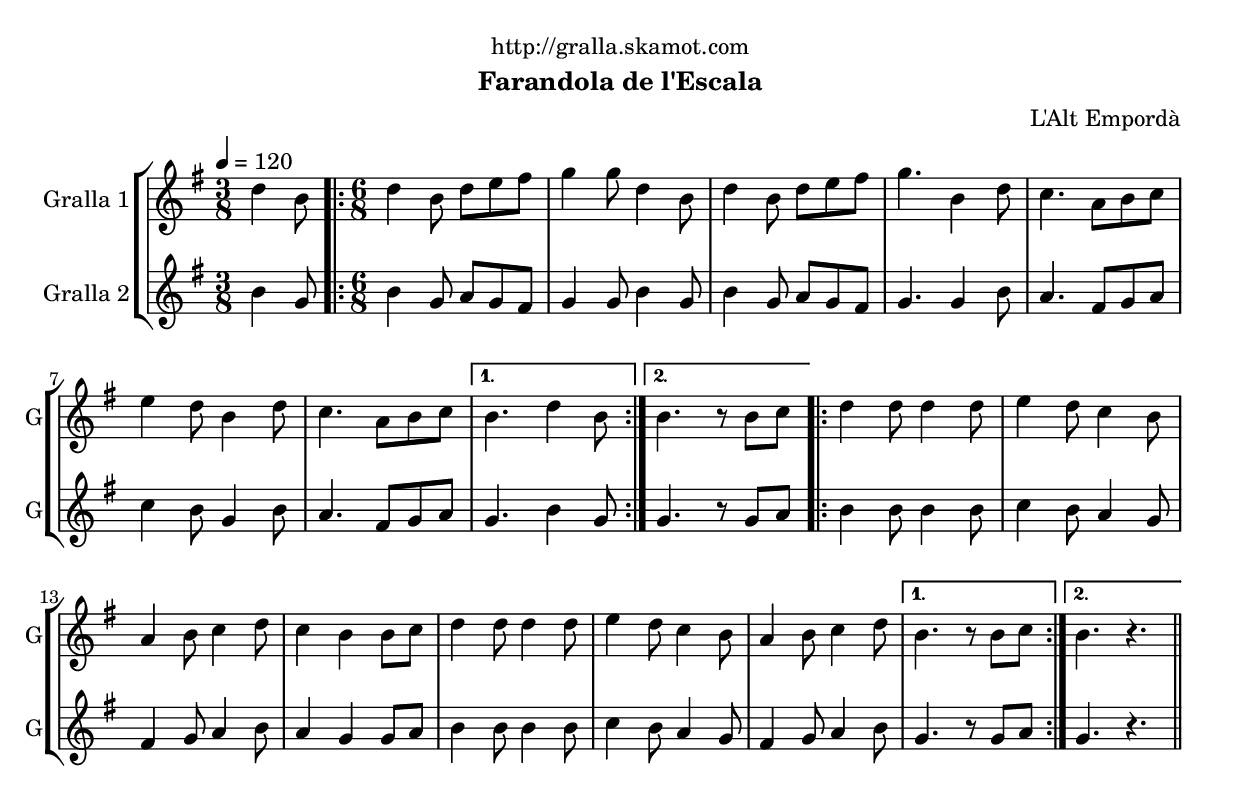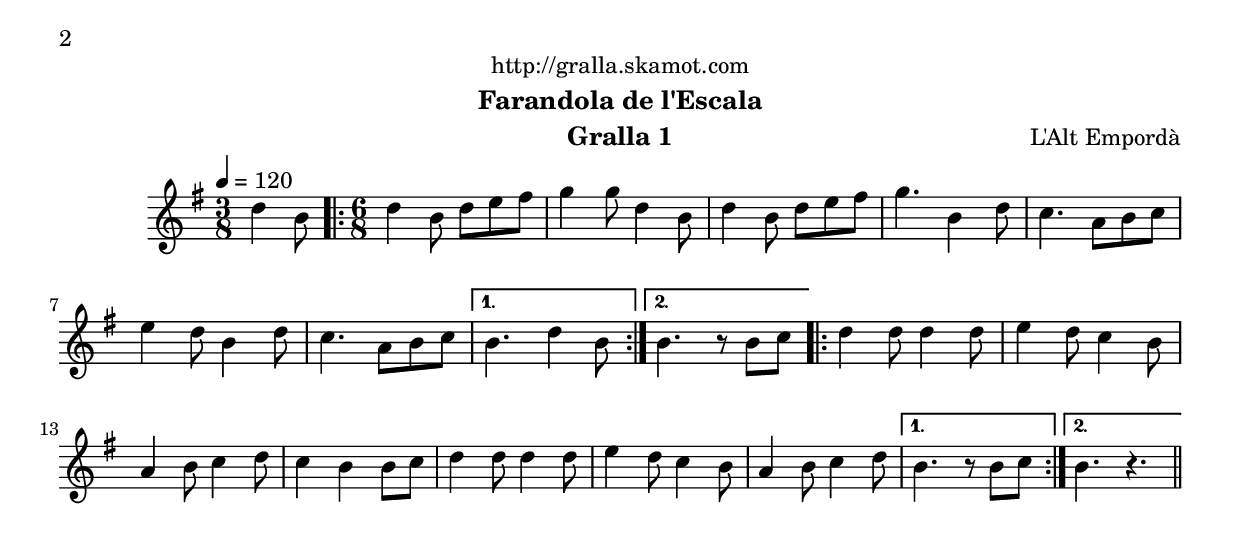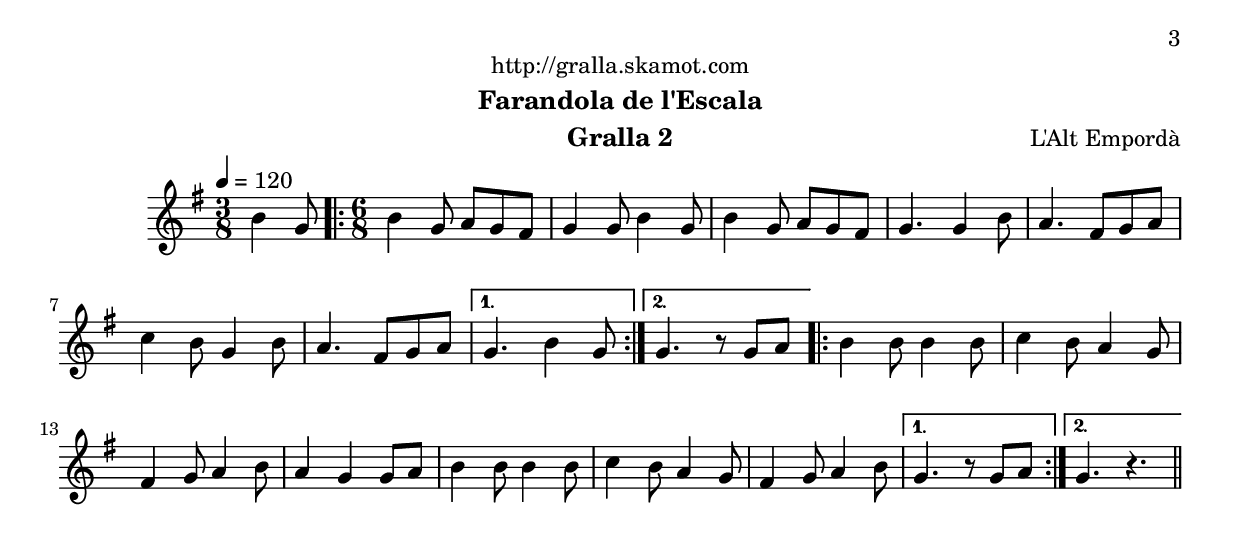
\version "2.16.2"

\header {
  dedication="http://gralla.skamot.com"
  title=""
  subtitle="Farandola de l'Escala"
  subsubtitle=""
  poet=""
  meter=""
  piece=""
  composer="L'Alt Empordà"
  arranger=""
  opus=""
  instrument=""
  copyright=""
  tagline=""
}

liniaroAa =
\relative d''
{
  \tempo 4=120
  \clef treble
  \key g \major
  \time 3/8
  d4 b8  |
  \time 6/8   \repeat volta 2 { d4 b8 d e fis  |
  g4 g8 d4 b8  |
  d4 b8 d e fis  |
  %05
  g4. b,4 d8  |
  c4. a8 b c  |
  e4 d8 b4 d8  |
  c4. a8 b c }
  \alternative { { b4. d4 b8 }
  %10
  { b4. r8 b c } }
  \repeat volta 2 { d4 d8 d4 d8  |
  e4 d8 c4 b8  |
  a4 b8 c4 d8  |
  c4 b b8 c  |
  %15
  d4 d8 d4 d8  |
  e4 d8 c4 b8  |
  a4 b8 c4 d8 }
  \alternative { { b4. r8 b c }
  { b4. r } } \bar "||"
}

liniaroAb =
\relative b'
{
  \tempo 4=120
  \clef treble
  \key g \major
  \time 3/8
  b4 g8  |
  \time 6/8   \repeat volta 2 { b4 g8 a g fis  |
  g4 g8 b4 g8  |
  b4 g8 a g fis  |
  %05
  g4. g4 b8  |
  a4. fis8 g a  |
  c4 b8 g4 b8  |
  a4. fis8 g a }
  \alternative { { g4. b4 g8 }
  %10
  { g4. r8 g a } }
  \repeat volta 2 { b4 b8 b4 b8  |
  c4 b8 a4 g8  |
  fis4 g8 a4 b8  |
  a4 g g8 a  |
  %15
  b4 b8 b4 b8  |
  c4 b8 a4 g8  |
  fis4 g8 a4 b8 }
  \alternative { { g4. r8 g a }
  { g4. r } } \bar "||"
}

\bookpart {
  \score {
    \new StaffGroup {
      \override Score.RehearsalMark #'self-alignment-X = #LEFT
      <<
        \new Staff \with {instrumentName = #"Gralla 1" shortInstrumentName = #"G"} \liniaroAa
        \new Staff \with {instrumentName = #"Gralla 2" shortInstrumentName = #"G"} \liniaroAb
      >>
    }
    \layout {}
  }
  \score { \unfoldRepeats
    \new StaffGroup {
      \override Score.RehearsalMark #'self-alignment-X = #LEFT
      <<
        \new Staff \with {instrumentName = #"Gralla 1" shortInstrumentName = #"G"} \liniaroAa
        \new Staff \with {instrumentName = #"Gralla 2" shortInstrumentName = #"G"} \liniaroAb
      >>
    }
    \midi {
      \set Staff.midiInstrument = "oboe"
      \set DrumStaff.midiInstrument = "drums"
    }
  }
}

\bookpart {
  \header {instrument="Gralla 1"}
  \score {
    \new StaffGroup {
      \override Score.RehearsalMark #'self-alignment-X = #LEFT
      <<
        \new Staff \liniaroAa
      >>
    }
    \layout {}
  }
  \score { \unfoldRepeats
    \new StaffGroup {
      \override Score.RehearsalMark #'self-alignment-X = #LEFT
      <<
        \new Staff \liniaroAa
      >>
    }
    \midi {
      \set Staff.midiInstrument = "oboe"
      \set DrumStaff.midiInstrument = "drums"
    }
  }
}

\bookpart {
  \header {instrument="Gralla 2"}
  \score {
    \new StaffGroup {
      \override Score.RehearsalMark #'self-alignment-X = #LEFT
      <<
        \new Staff \liniaroAb
      >>
    }
    \layout {}
  }
  \score { \unfoldRepeats
    \new StaffGroup {
      \override Score.RehearsalMark #'self-alignment-X = #LEFT
      <<
        \new Staff \liniaroAb
      >>
    }
    \midi {
      \set Staff.midiInstrument = "oboe"
      \set DrumStaff.midiInstrument = "drums"
    }
  }
}

